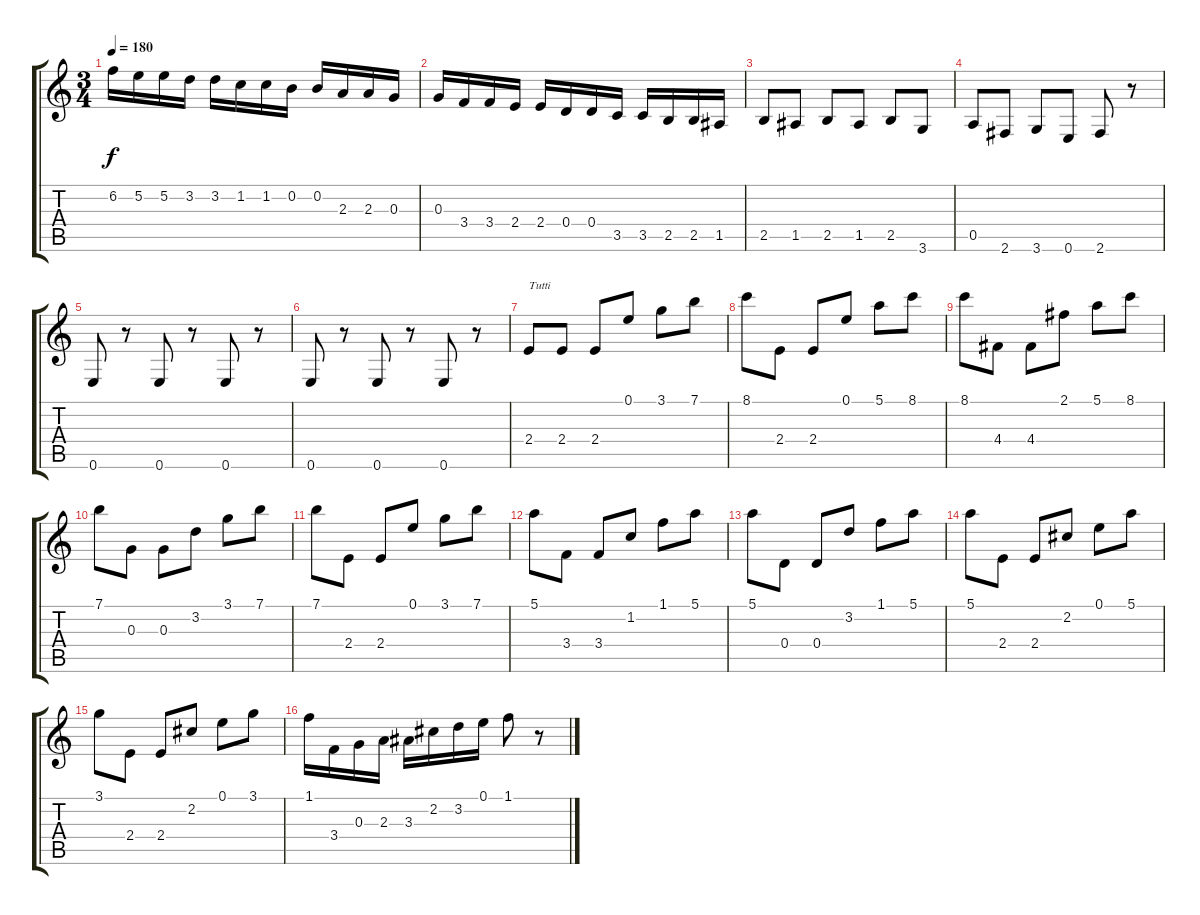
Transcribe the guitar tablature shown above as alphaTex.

\track "" {instrument acousticguitarnylon}
\staff {score tabs}
\tuning (E4 B3 G3 D3 A2 E2) {hide}
\ts (3 4)
\tempo 180
\clef g2
\ks c
6.2.16{dy f} 5.2.16 5.2.16 3.2.16 3.2.16 1.2.16 1.2.16 0.2.16 0.2.16 2.3.16 2.3.16 0.3.16 |
0.3.16 3.4.16 3.4.16 2.4.16 2.4.16 0.4.16 0.4.16 3.5.16 3.5.16 2.5.16 2.5.16 1.5.16 |
2.5.8 1.5.8 2.5.8 1.5.8 2.5.8 3.6.8 |
0.5.8 2.6.8 3.6.8 0.6.8 2.6.8 r.8 |
0.6.8 r.8 0.6.8 r.8 0.6.8 r.8 |
0.6.8 r.8 0.6.8 r.8 0.6.8 r.8 |
2.4.8{txt "Tutti"} 2.4.8 2.4.8 0.1.8 3.1.8 7.1.8 |
8.1.8 2.4.8 2.4.8 0.1.8 5.1.8 8.1.8 |
8.1.8 4.4.8 4.4.8 2.1.8 5.1.8 8.1.8 |
7.1.8 0.3.8 0.3.8 3.2.8 3.1.8 7.1.8 |
7.1.8 2.4.8 2.4.8 0.1.8 3.1.8 7.1.8 |
5.1.8 3.4.8 3.4.8 1.2.8 1.1.8 5.1.8 |
5.1.8 0.4.8 0.4.8 3.2.8 1.1.8 5.1.8 |
5.1.8 2.4.8 2.4.8 2.2.8 0.1.8 5.1.8 |
3.1.8 2.4.8 2.4.8 2.2.8 0.1.8 3.1.8 |
1.1.16 3.4.16 0.3.16 2.3.16 3.3.16 2.2.16 3.2.16 0.1.16 1.1.8 r.8
